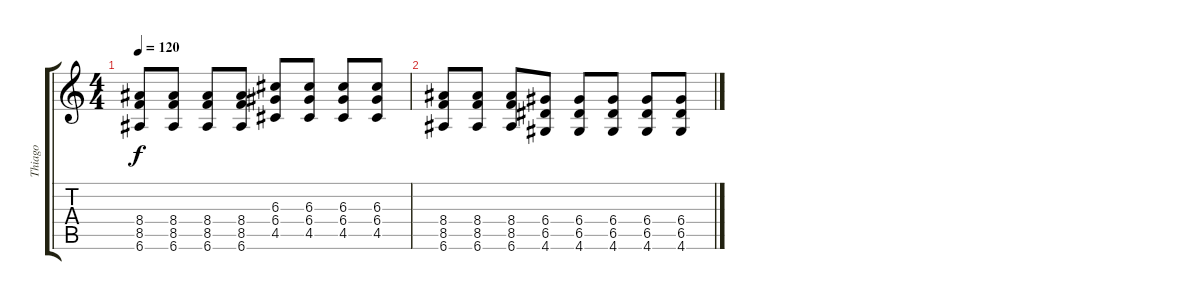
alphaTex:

\track ("Thiago" "Thiago") {instrument distortionguitar}
\staff {score tabs}
\tuning (E4 B3 G3 D3 A2 E2) {hide}
\ts (4 4)
\tempo 120
\clef g2
\ks c
(8.4 8.5 6.6).8{dy f} (8.4 8.5 6.6).8 (8.4 8.5 6.6).8 (8.4 8.5 6.6).8 (6.3 6.4 4.5).8 (6.3 6.4 4.5).8 (6.3 6.4 4.5).8 (6.3 6.4 4.5).8 |
(8.4 8.5 6.6).8 (8.4 8.5 6.6).8 (8.4 8.5 6.6).8 (6.4 6.5 4.6).8 (6.4 6.5 4.6).8 (6.4 6.5 4.6).8 (6.4 6.5 4.6).8 (6.4 6.5 4.6).8
